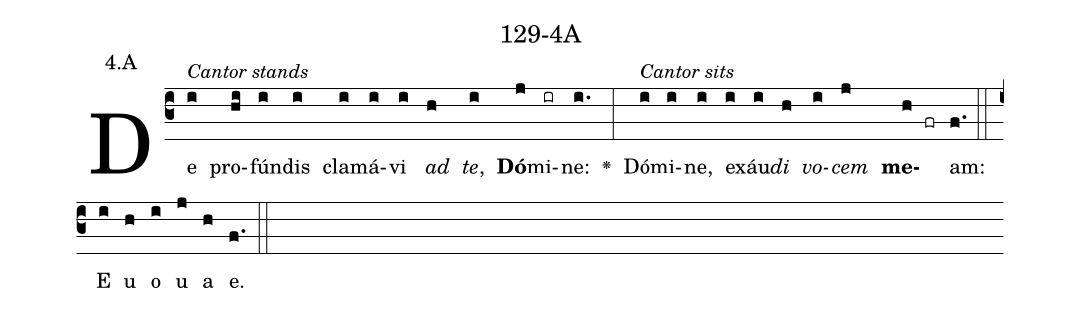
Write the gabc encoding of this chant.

name: 129-4A;
annotation: 4.A;
%%
(c3)De(i[alt:Cantor stands]) pro(hi)fún(i)dis(i) cla(i)má(i)vi(i) <i>ad</i>(h) <i>te</i>,(i) <b>Dó</b>(j)mi(ir)ne:(i.) <v>\greheightstar</v>(:) Dó(i[alt:Cantor sits])mi(i)ne,(i) ex(i)áu(i)<i>di</i>(h) <i>vo</i>(i)<i>cem</i>(j) <b>me</b>(h fr)am:(f.) (::) E(i) u(h) o(i) u(j) a(h) e.(f.) (::)
